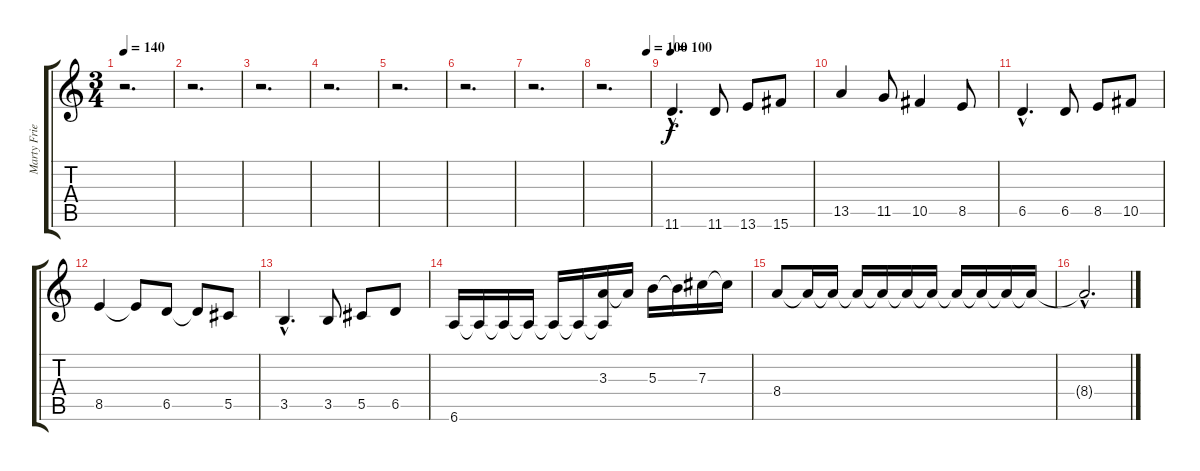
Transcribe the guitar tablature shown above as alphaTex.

\track ("Marty Friedman" "Marty Frie") {instrument overdrivenguitar}
\staff {score tabs}
\tuning (Eb4 Bb3 Gb3 Db3 Ab2 Eb2) {hide}
\ts (3 4)
\tempo 140
\clef g2
\ks c
r.2{d dy f} |
r.2{d} |
r.2{d} |
r.2{d} |
r.2{d} |
r.2{d} |
r.2{d} |
\tempo (100 0.9444444444444444)
r.2{d} |
\tempo 100
11.6{hac}.4{d} 11.6.8 13.6.8 15.6.8 |
13.5.4 11.5.8 10.5.4 8.5.8 |
6.5{hac}.4{d} 6.5.8 8.5.8 10.5.8 |
8.5.4 8.5{t}.8 6.5.8 6.5{t}.8 5.5.8 |
3.5{hac}.4{d} 3.5.8 5.5.8 6.5.8 |
6.6.16 6.6{t}.16 6.6{t}.16 6.6{t}.16 6.6{t}.16 6.6{t}.16 (3.3 6.6{t}).16 3.3{t}.16 5.3.16 5.3{t}.16 7.3.16 7.3{t}.16 |
8.4.8 8.4{t}.16 8.4{t}.16 8.4{t}.16 8.4{t}.16 8.4{t}.16 8.4{t}.16 8.4{t}.16 8.4{t}.16 8.4{t}.16 8.4{t}.16 |
8.4{hac t}.2{d}
